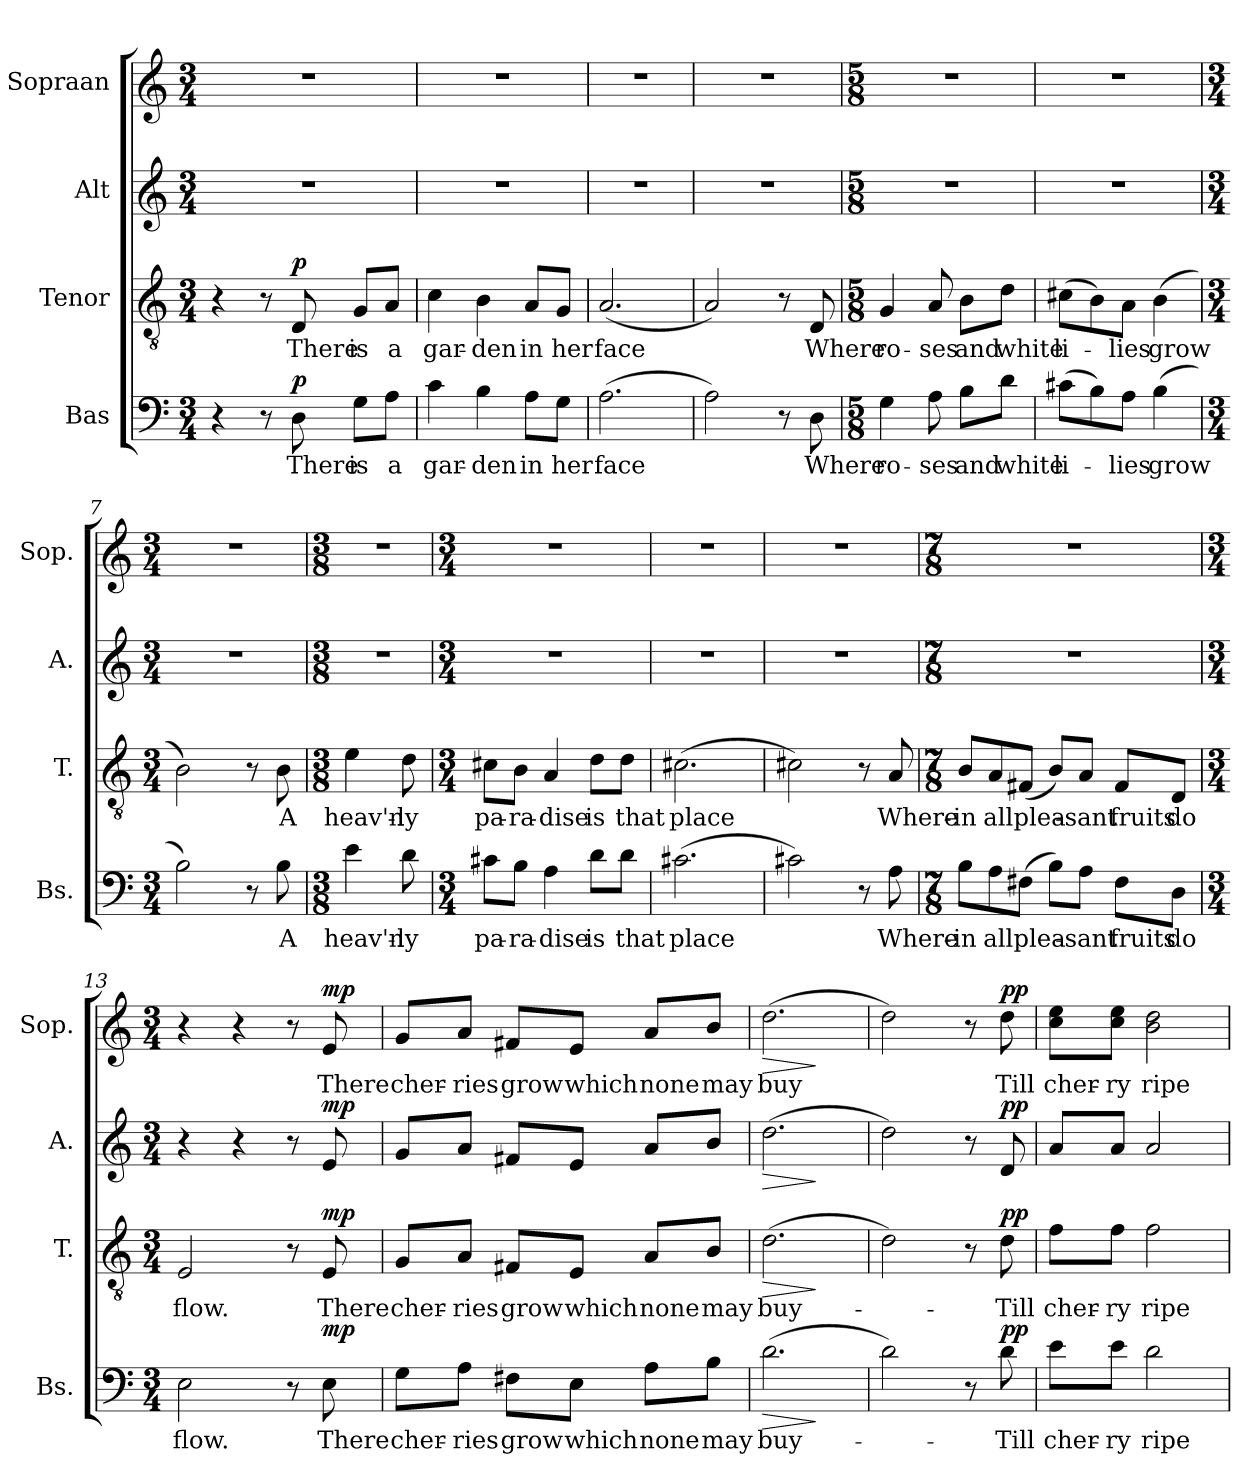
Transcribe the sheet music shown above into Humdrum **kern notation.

**kern	**text	**dynam	**kern	**text	**dynam	**kern	**dynam	**kern	**text	**dynam
*part4	*part4	*part4	*part3	*part3	*part3	*part2	*part2	*part1	*part1	*part1
*staff4	*staff4	*staff4	*staff3	*staff3	*staff3	*staff2	*staff2	*staff1	*staff1	*staff1
*I"Bas	*	*	*I"Tenor	*	*	*I"Alt	*	*I"Sopraan	*	*
*I'Bs.	*	*	*I'T.	*	*	*I'A.	*	*I'Sop.	*	*
*clefF4	*	*	*clefGv2	*	*	*clefG2	*	*clefG2	*	*
*k[]	*	*	*k[]	*	*	*k[]	*	*k[]	*	*
*M3/4	*	*	*M3/4	*	*	*M3/4	*	*M3/4	*	*
*MM76	*	*	*MM76	*	*	*MM76	*	*MM76	*	*
=1	=1	=1	=1	=1	=1	=1	=1	=1	=1	=1
4r	.	.	4r	.	.	2.r	.	2.r	.	.
8r	.	.	8r	.	.	.	.	.	.	.
!	!LO:LY:b	!LO:DY:a	!	!LO:LY:b	!LO:DY:a	!	!	!	!	!
8D\	There	p	8D/	There	p	.	.	.	.	.
!	!LO:LY:b	!	!	!LO:LY:b	!	!	!	!	!	!
8G\L	is	.	8G/L	is	.	.	.	.	.	.
!	!LO:LY:b	!	!	!LO:LY:b	!	!	!	!	!	!
8A\J	a	.	8A/J	a	.	.	.	.	.	.
=2	=2	=2	=2	=2	=2	=2	=2	=2	=2	=2
!	!LO:LY:b	!	!	!LO:LY:b	!	!	!	!	!	!
4c\	gar-	.	4c\	gar-	.	2.r	.	2.r	.	.
!	!LO:LY:b	!	!	!LO:LY:b	!	!	!	!	!	!
4B\	-den	.	4B\	-den	.	.	.	.	.	.
!	!LO:LY:b	!	!	!LO:LY:b	!	!	!	!	!	!
8A\L	in	.	8A/L	in	.	.	.	.	.	.
!	!LO:LY:b	!	!	!LO:LY:b	!	!	!	!	!	!
8G\J	her	.	8G/J	her	.	.	.	.	.	.
=3	=3	=3	=3	=3	=3	=3	=3	=3	=3	=3
!	!LO:LY:b	!	!	!LO:LY:b	!	!	!	!	!	!
(2.A\	-face	.	(2.A/	-face	.	2.r	.	2.r	.	.
=4	=4	=4	=4	=4	=4	=4	=4	=4	=4	=4
2A\)	.	.	2A/)	.	.	2.r	.	2.r	.	.
8r	.	.	8r	.	.	.	.	.	.	.
!	!LO:LY:b	!	!	!LO:LY:b	!	!	!	!	!	!
8D\	Where	.	8D/	Where	.	.	.	.	.	.
=5	=5	=5	=5	=5	=5	=5	=5	=5	=5	=5
*M5/8	*	*	*M5/8	*	*	*M5/8	*	*M5/8	*	*
!	!LO:LY:b	!	!	!LO:LY:b	!	!	!	!	!	!
4G\	ro-	.	4G/	ro-	.	8%5r	.	8%5r	.	.
!	!LO:LY:b	!	!	!LO:LY:b	!	!	!	!	!	!
8A\	-ses	.	8A/	-ses	.	.	.	.	.	.
!	!LO:LY:b	!	!	!LO:LY:b	!	!	!	!	!	!
8B\L	and	.	8B\L	and	.	.	.	.	.	.
!	!LO:LY:b	!	!	!LO:LY:b	!	!	!	!	!	!
8d\J	white	.	8d\J	white	.	.	.	.	.	.
!!LO:LB:g=z
=6	=6	=6	=6	=6	=6	=6	=6	=6	=6	=6
!	!LO:LY:b	!	!	!LO:LY:b	!	!	!	!	!	!
(8c#X\L	li-	.	(8c#X\L	li-	.	8%5r	.	8%5r	.	.
8B\)	.	.	8B\)	.	.	.	.	.	.	.
!	!LO:LY:b	!	!	!LO:LY:b	!	!	!	!	!	!
8A\J	-lies	.	8A\J	-lies	.	.	.	.	.	.
!	!LO:LY:b	!	!	!LO:LY:b	!	!	!	!	!	!
(4B\	-grow	.	(4B\	-grow	.	.	.	.	.	.
=7	=7	=7	=7	=7	=7	=7	=7	=7	=7	=7
*M3/4	*	*	*M3/4	*	*	*M3/4	*	*M3/4	*	*
2B\)	.	.	2B\)	.	.	2.r	.	2.r	.	.
8r	.	.	8r	.	.	.	.	.	.	.
!	!LO:LY:b	!	!	!LO:LY:b	!	!	!	!	!	!
8B\	A	.	8B\	A	.	.	.	.	.	.
=8	=8	=8	=8	=8	=8	=8	=8	=8	=8	=8
*M3/8	*	*	*M3/8	*	*	*M3/8	*	*M3/8	*	*
!	!LO:LY:b	!	!	!LO:LY:b	!	!	!	!	!	!
4e\	heav'n-	.	4e\	heav'n-	.	4.r	.	4.r	.	.
!	!LO:LY:b	!	!	!LO:LY:b	!	!	!	!	!	!
8d\	ly	.	8d\	ly	.	.	.	.	.	.
=9	=9	=9	=9	=9	=9	=9	=9	=9	=9	=9
*M3/4	*	*	*M3/4	*	*	*M3/4	*	*M3/4	*	*
!	!LO:LY:b	!	!	!LO:LY:b	!	!	!	!	!	!
8c#X\L	pa-	.	8c#X\L	pa-	.	2.r	.	2.r	.	.
!	!LO:LY:b	!	!	!LO:LY:b	!	!	!	!	!	!
8B\J	-ra-	.	8B\J	-ra-	.	.	.	.	.	.
!	!LO:LY:b	!	!	!LO:LY:b	!	!	!	!	!	!
4A\	-dise	.	4A/	-dise	.	.	.	.	.	.
!	!LO:LY:b	!	!	!LO:LY:b	!	!	!	!	!	!
8d\L	is	.	8d\L	is	.	.	.	.	.	.
!	!LO:LY:b	!	!	!LO:LY:b	!	!	!	!	!	!
8d\J	that	.	8d\J	that	.	.	.	.	.	.
=10	=10	=10	=10	=10	=10	=10	=10	=10	=10	=10
!	!LO:LY:b	!	!	!LO:LY:b	!	!	!	!	!	!
(2.c#X\	-place	.	(2.c#X\	-place	.	2.r	.	2.r	.	.
=11	=11	=11	=11	=11	=11	=11	=11	=11	=11	=11
2c#X\)	.	.	2c#X\)	.	.	2.r	.	2.r	.	.
8r	.	.	8r	.	.	.	.	.	.	.
!	!LO:LY:b	!	!	!LO:LY:b	!	!	!	!	!	!
8A\	Where-	.	8A/	Where-	.	.	.	.	.	.
!!LO:PB:g=z
=12	=12	=12	=12	=12	=12	=12	=12	=12	=12	=12
*M7/8	*	*	*M7/8	*	*	*M7/8	*	*M7/8	*	*
!	!LO:LY:b	!	!	!LO:LY:b	!	!	!	!	!	!
8B\L	-in	.	8B/L	-in	.	2..r	.	2..r	.	.
!	!LO:LY:b	!	!	!LO:LY:b	!	!	!	!	!	!
8A\	all	.	8A/	all	.	.	.	.	.	.
!	!LO:LY:b	!	!	!LO:LY:b	!	!	!	!	!	!
(8F#X\J	plea-	.	(8F#X/J	plea-	.	.	.	.	.	.
8B\L)	.	.	8B/L)	.	.	.	.	.	.	.
!	!LO:LY:b	!	!	!LO:LY:b	!	!	!	!	!	!
8A\J	-sant	.	8A/J	-sant	.	.	.	.	.	.
!	!LO:LY:b	!	!	!LO:LY:b	!	!	!	!	!	!
8F#\L	fruits	.	8F#/L	fruits	.	.	.	.	.	.
!	!LO:LY:b	!	!	!LO:LY:b	!	!	!	!	!	!
8D\J	do	.	8D/J	do	.	.	.	.	.	.
=13	=13	=13	=13	=13	=13	=13	=13	=13	=13	=13
*M3/4	*	*	*M3/4	*	*	*M3/4	*	*M3/4	*	*
!	!LO:LY:b	!	!	!LO:LY:b	!	!	!	!	!	!
2E\	flow.	.	2E/	flow.	.	4r	.	4r	.	.
.	.	.	.	.	.	4r	.	4r	.	.
8r	.	.	8r	.	.	8r	.	8r	.	.
!	!LO:LY:b	!LO:DY:a	!	!LO:LY:b	!LO:DY:a	!	!LO:DY:a	!	!LO:LY:b	!LO:DY:a
8E\	There	mp	8E/	There	mp	8e/	mp	8e/	There	mp
=14	=14	=14	=14	=14	=14	=14	=14	=14	=14	=14
!	!LO:LY:b	!	!	!LO:LY:b	!	!	!	!	!LO:LY:b	!
8G\L	cher-	.	8G/L	cher-	.	8g/L	.	8g/L	cher-	.
!	!LO:LY:b	!	!	!LO:LY:b	!	!	!	!	!LO:LY:b	!
8A\J	-ries	.	8A/J	-ries	.	8a/J	.	8a/J	-ries	.
!	!LO:LY:b	!	!	!LO:LY:b	!	!	!	!	!LO:LY:b	!
8F#X\L	grow	.	8F#X/L	grow	.	8f#X/L	.	8f#X/L	grow	.
!	!LO:LY:b	!	!	!LO:LY:b	!	!	!	!	!LO:LY:b	!
8E\J	which	.	8E/J	which	.	8e/J	.	8e/J	which	.
!	!LO:LY:b	!	!	!LO:LY:b	!	!	!	!	!LO:LY:b	!
8A\L	none	.	8A/L	none	.	8a/L	.	8a/L	none	.
!	!LO:LY:b	!	!	!LO:LY:b	!	!	!	!	!LO:LY:b	!
8B\J	may	.	8B/J	may	.	8b/J	.	8b/J	may	.
=15	=15	=15	=15	=15	=15	=15	=15	=15	=15	=15
!	!LO:LY:b	!LO:HP:b	!	!LO:LY:b	!LO:HP:b	!	!LO:HP:b	!	!LO:LY:b	!LO:HP:b
(2.d\	buy-	>	(2.d\	buy-	>	(2.dd\	>	(2.dd\	buy	>
.	.	]	.	.	]	.	]	.	.	]
!!LO:LB:g=z
=16	=16	=16	=16	=16	=16	=16	=16	=16	=16	=16
2d\)	.	.	2d\)	.	.	2dd\)	.	2dd\)	.	.
8r	.	.	8r	.	.	8r	.	8r	.	.
!	!LO:LY:b	!LO:DY:a	!	!LO:LY:b	!LO:DY:a	!	!LO:DY:a	!	!LO:LY:b	!LO:DY:a
8d\	Till	pp	8d\	Till	pp	8d/	pp	8dd\	Till	pp
=17	=17	=17	=17	=17	=17	=17	=17	=17	=17	=17
!	!LO:LY:b	!	!	!LO:LY:b	!	!	!	!	!LO:LY:b	!
8e\L	cher-	.	8f\L	cher-	.	8a/L	.	8cc\ 8ee\L	cher-	.
!	!LO:LY:b	!	!	!LO:LY:b	!	!	!	!	!LO:LY:b	!
8e\J	-ry	.	8f\J	-ry	.	8a/J	.	8cc\ 8ee\J	-ry	.
!	!LO:LY:b	!	!	!LO:LY:b	!	!	!	!	!LO:LY:b	!
2d\	-ripe	.	2f\	-ripe	.	2a/	.	2b\ 2dd\	ripe	.
=	=	=	=	=	=	=	=	=	=	=
*-	*-	*-	*-	*-	*-	*-	*-	*-	*-	*-
